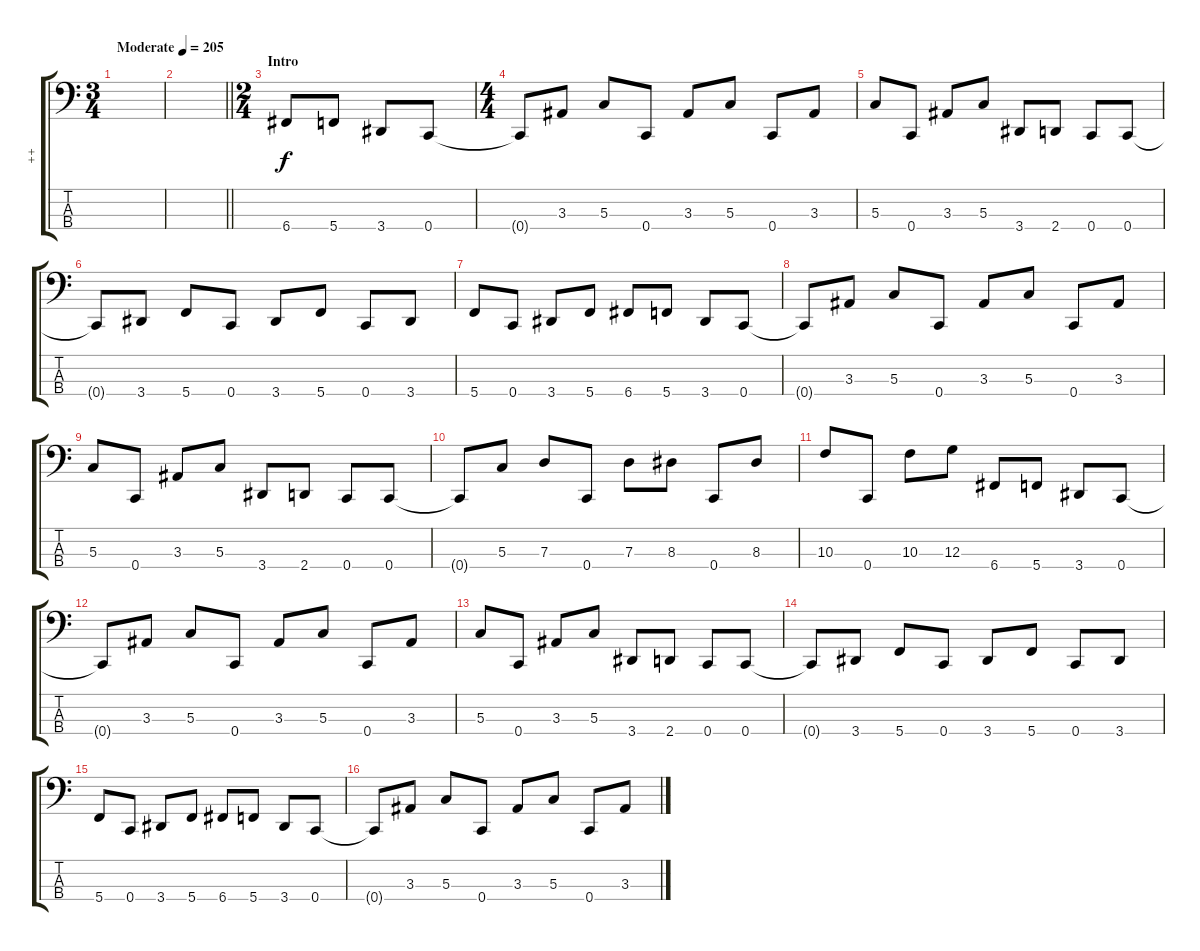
\track ("++" "++") {instrument electricbasspick}
\staff {score tabs}
\tuning (F2 C2 G1 C1) {hide}
\ts (3 4)
\tempo (205 "Moderate")
\clef f4
\ks c
|
\barLineRight lightlight
|
\ts (2 4)
\section ("" "Intro")
6.4.8 5.4.8 3.4.8 0.4.8 |
\ts (4 4)
0.4{t}.8 3.3.8 5.3.8 0.4.8 3.3.8 5.3.8 0.4.8 3.3.8 |
5.3.8 0.4.8 3.3.8 5.3.8 3.4.8 2.4.8 0.4.8 0.4.8 |
0.4{t}.8 3.4.8 5.4.8 0.4.8 3.4.8 5.4.8 0.4.8 3.4.8 |
5.4.8 0.4.8 3.4.8 5.4.8 6.4.8 5.4.8 3.4.8 0.4.8 |
0.4{t}.8 3.3.8 5.3.8 0.4.8 3.3.8 5.3.8 0.4.8 3.3.8 |
5.3.8 0.4.8 3.3.8 5.3.8 3.4.8 2.4.8 0.4.8 0.4.8 |
0.4{t}.8 5.3.8 7.3.8 0.4.8 7.3.8 8.3.8 0.4.8 8.3.8 |
10.3.8 0.4.8 10.3.8 12.3.8 6.4.8 5.4.8 3.4.8 0.4.8 |
0.4{t}.8 3.3.8 5.3.8 0.4.8 3.3.8 5.3.8 0.4.8 3.3.8 |
5.3.8 0.4.8 3.3.8 5.3.8 3.4.8 2.4.8 0.4.8 0.4.8 |
0.4{t}.8 3.4.8 5.4.8 0.4.8 3.4.8 5.4.8 0.4.8 3.4.8 |
5.4.8 0.4.8 3.4.8 5.4.8 6.4.8 5.4.8 3.4.8 0.4.8 |
0.4{t}.8 3.3.8 5.3.8 0.4.8 3.3.8 5.3.8 0.4.8 3.3.8
